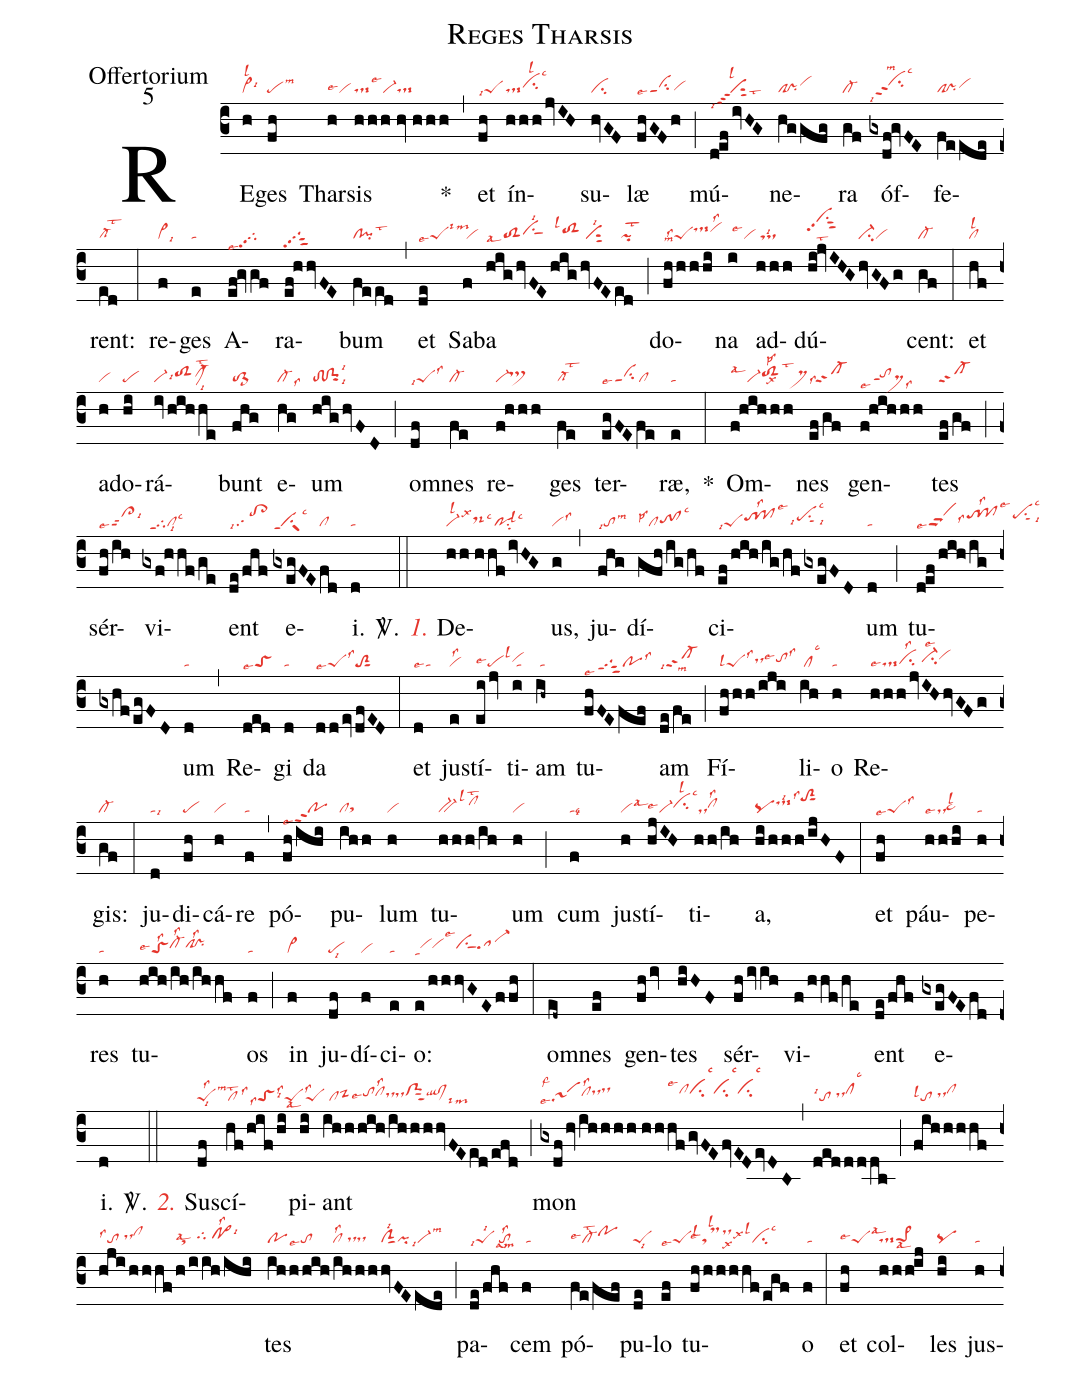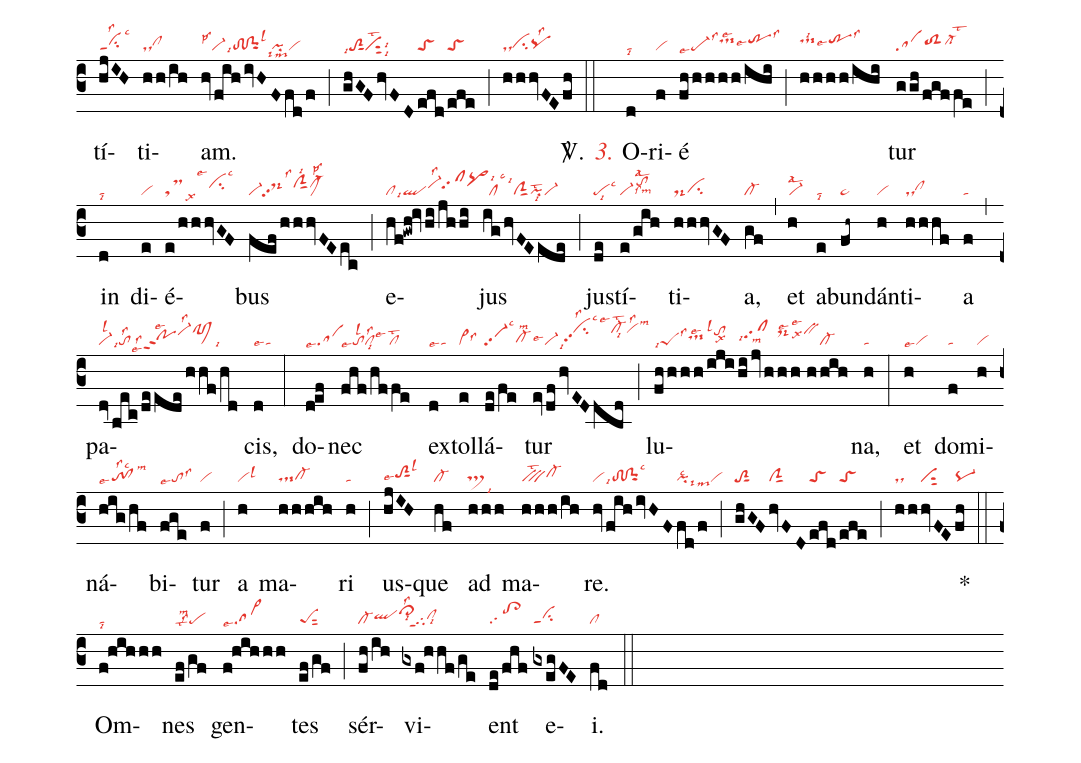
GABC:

name: Reges Tharsis;
office-part: Offertorium;
mode: 5;
nabc-lines: 1;
%%
(c3)
RE(h|vi>lsl2lsi6)ges(fh|pelsm3) Thar(h|vilse4)sis(hhh//hv//hhh|ts-vi-lse1ts-) *(,)
et(fh|peSlsi7) ín(hhhjvIH|ts-cihhlsl2lsc3)su(hvGF|ci)læ(fhGFh|vippt1su2lse7vihg) (;)
mú(d!efivHG|vippt3sut2lsi7lsl2lst6)ne(hggfg|cl!prvihi)ra(gf|cl-) óf(gxdf!gvFE|vihippt2su2lsi7lsm2lsc3)fe(feede|cl!prvihh)rent:(ed|cl-lst2) (:)
re(f|vi>lsi9)ges(e|ta) A(ef!gvgf|tgpp2lse7)ra(ef!hhvFE|tgS3pp2)bum(feed|cl!pilst3) (,)
et(de|peSlse7lsim3) Sa(f|/vi)ba(highvFE/|toS2lsal7vihhsu1sut1lsi2|/highvFE|/toS2hhlsl1/ciS1lsi2|ed|//pilst2) (;)
do(fhhhhi|peSlss4lsm7ts-hivihilss2)na(i|/vilse1) ad(hhh|/tslsi2)dú(hi!jvIHG|vihmpp2su1sut2lst8|hvGFg|ci-vi)cent:(gf|cl-) (:)
et(hf|cllsl2) a(h|vi)do(hi|pe)rá(ivhihhe|vi-toS2hhlsi7clM-hhlst2lsi8)bunt(fhg|to>1) e(hg|cl-lss9)um(highvFD|to!ciGlsi3lsi9) (;)
om(df|peSlsi7lss3)nes(fe|cl-) re(f!hhh|vi-ts>hh)ges(fe|cl-lst2) ter(egFEfe|vippt1su2lse7cl)ræ,(e|ta) *(:)
Om(f!hihhh|vi-lsal1toS2hhlsx8lsp2lst3ds>hhlss6)nes(ef/gf|//sf-) gen(f!hihhh|tohhppt1lse7ds>lss6)tes(ef/gf|sf-) (;)
sér(fh/ih//|cl>ppt2lse7lsi6)vi(gxf!hhf/ge|//tgppt1cllsc3lsi8)ent(de/fhf|to>pp2lsi7) e(gxegFE|vippt1su1suw1lsc3|fd|cl)i.(d|ta) <sp>V/</sp>.(::)
<i><c>1.</c></i> {De}(hh//hhf/ivHG|vi-lsl2lsx3ds-hhposu2lsc1lsl3lsc3)us,(g|vilss3) (,)
ju(fhg|tolsi7lsm3)dí(gfh/ig/hf|cllsp1tohg!clhglsc3)ci(ef/hih/ig/hf/gxegFD|peSlsi7tohh!clhh!clhhlss2lse3pehhsu1sut1lsi7lsc3lsi9)um(d|ta) (;)
tu(def/hih/ig//gxhf/egFD|scSlse7tohi!clhi!clhilss7lss2lse3pehisu1sut1lsc3lsi9)um(d|ta) (,)
Re(ded|toSlse7)gi(d|ta) da(ddevdfED|peSlse7lss3toS2sut1) (:)
et(d|talse4) jus(e|vilss2)tí(eijv|pelse4vihhlsl1)ti(i|/ta)am(ih~|/ta) tu(fhFEfef|tgS3ppt1lse7polss3)am(de/fe|sf-lsi7lsm8) (;)
Fí(fhhh/iji|peSlsl4lss3dshhtohhlse4lss3)li(ih|/cllsc3)o(h|ta) Re(hhhjvIHhvGFg|ts-lse4cihglss2/ci-hhlse2vihi)gis:(gf|cl-) (:)
ju(d|talsi9)di(fh|pe)cá(h|vi)re(f|ta) (,)
pó(fh/ihi|poppt2lse7)pu(ihh|clsthg)lum(h|vi) tu(hhh/ih|bv-clhilsl1lst2)um(h|vi) (;)
cum(f|talsc3lsi9) jus(h|vilsal3)tí(hjIH|vi-lse4cihhlsl2lsc3)ti(hh/ih|/dsclhhlss2)a,(hi/hhh/ijHF|pqts-hilsi2toS2hksut1lss4) (:)
et(fh|peSlse7lss3) páu(hhhi|dslse4ta>hglsl2)pe(h|ta)res(h|ta) tu(hih/ih/ihhf|toSlse4lss2cl-hhlss2clhh!prhhlss2)os(f|ta) (;)
in(f|vi>) ju(df|pelsi8)dí(f|vi)ci(e|ta)o:(e/hhhvGEffh|tahevihhvihhciShhlse1sa-hh) (:)
om(ed~)nes(ef) gen(fhiv)tes(hiHF) sér(fhivih)vi(f/h/hf/he)ent(de/fhf) e(gxegFEfd)i.(d) <sp>V/</sp>.(::)
<i><c>2.</c></i> {Sus}(df|peSlsi8lss2lsm3)cí(hf/hif/hi|cllst2lss3toSlss7lss3lsi6peSlsal8lss3)pi(hi|//peS)ant(ih/h/hih/ih/hhhvFEed/efd|//clstShgtohhlse7clhhlss2dshhdshhclShhsut2qlhh!clMhhlsim9) (;)
mon(gxdfhvihhhh//hh/|sa1lsfr1lse7clhhlss2dshidshj|hf/gvFEfvEDevDB|clhilse1cihilsc3cihilsc3cihilsc3) (,)
(deddddb|tolsi1/dshhclhilsc3) (;)
(fihhhhf/|tolsl1/dshhclhi|hji/hhhf/|tolss1/dshhclhi|h/iih/ihi|sthflsal2/tghh/po>hhlss2lsi6)tes(ihh/hih/|potolse7|ihhh|cllss2/dshgdshg|hvFEede|ciGlsi2pilsi9vi-lsm3) (;)
pa(de/fhf|peSlsi7lsi2tolss2lsam8)cem(f|/ta) pó(fe/fef|cl-lse4lst2pohi)pu(de|peSlsi8)lo(ef|peSlse7lsl3) tu(fhh/|tsMlse4lsl2lsx9|/hhhf/egf|//dshjlsx9cilsl1lsc3)o(f|/ta) (:)
et(fh|peSlse4lsal3) col(hhhij|ts-pe>1hglsal8)les(hi|pq) jus(h|ta)tí(hjIH|vippt1su2lss2lsc3)ti(hh/ih|dsclhh)am.(hvfihivHFfd/f|vi-lsp1to!ciGlsi7lsl3pilsim8vi) (;)
(ghGFhvFD|toS2sut1lsi7visut2lst2lsi6lsi9|efd|toS|/efe|toS) (;)
(hhhvFEfh|dscihgpqhglss2) <sp>V/</sp>.(::)
<i><c>3.</c></i> {O}(d|talsi8)ri(f|vi)é(fhhhhh/ihi|pe-lse7lss3ts-hilse2trhilse7lss3) (;)
(hhhh/ihi|ts-hilsi2trhilse7lss3)tur(ggh/fgf/fe|satoS2hhcl-hhlst2) (;)
in(d|talsi8) di(e|vi)é(e/hhhvGF|tsMlsx9cihilsc3lse1)bus(fef/hhhvFEec|vi-ds-hipp2ciGhilss1lsi2clM-hilsp2) (;)
e(hf!gwh!ivhi/jh/hi|cllsi9qlvi-hilss2sfhipq>hjlsi6)jus(ighvFEede|//cllsc3ciGlsi1pilst2lsi8vi-) (;)
jus(de|pelsi8lsc3)tí(e/gih|vi-tohjlssm8lsal2)ti(hhhvGF|ds-cihg)a,(gf|cl-) (,)
et(h|vi-lsal2) a(e|talsi8)bun(fh~|ta>)dán(h|vi)ti(hhhf|dsclhh)a(f|ta) (,)
pa(dvbec/de/ede/hhf/hd|vi-lsl2tolsi7lss2pohhppt2lse7lss4lse2vi-hjlss2pfMhjlsi9)cis,(d|talse4) (:)
do(def|salse7)nec(fhf/hf/fe|tolse7lsl2cllss2lsi8cllse1lst2) ex(d|talse7)tol(e|vi>lss6)lá(de/fe|vi-pp2lsc3cl-hglsm2)tur(evdfhvEDdbd|vi-lse4cihkpp2lsi7lss2lsc3cl-hklse1lst2lsi8vihklss2lsm3) (;)
lu(fhhhh|peSlsi7lss3ts-hhlse2|/iji|tohjlsl1lsx8|hijvh|sfhilsi7lsm8|hh//hhih|ds-hjlse2bvhjlse1lsx7cl-)na,(h|ta) (:)
et(h|vilse7) do(f|ta)mi(h|vi)ná(hig/hf|to!cllse7lss2lsc2lsm3)bi(fge|tolse7lss3)tur(f|vi) (;)
a(h|vilsl3) ma(hhhih|ts-cl-hg)ri(h|ta) (;)
us(hjIH|toS2hhsut1lsl3lse7)que(hf|cl-) ad(hhh|ts>lsi9) ma(hhh/ih|tvlst2cl-hh)re.(hvfihivHF|vito!ciGlsi7lsc3|fd/f|pilsc2lsim9vi) (;)
(ghGF|toS2sut1|hvFD|ciG|efd/|toS|efe|toS) (;)
(hh|ds|hvFE|ciS1|fh|pq-) *(::)
Om(f!hihhh|talsi8)nes(ef/gf|pelss4lsm1lst7) gen(f!hihhh|sa>lse7)tes(ef/gf|peSsut2) (;)
sér(fh/ih//|cl-qlhhcl>hjlsi8lss2)vi(gxf!hhf/ge|//tgppt1clhhlsi8)ent(de/fhf|to>pp2) e(gxegFE|cippt1)i.(fd|cl) (::)
